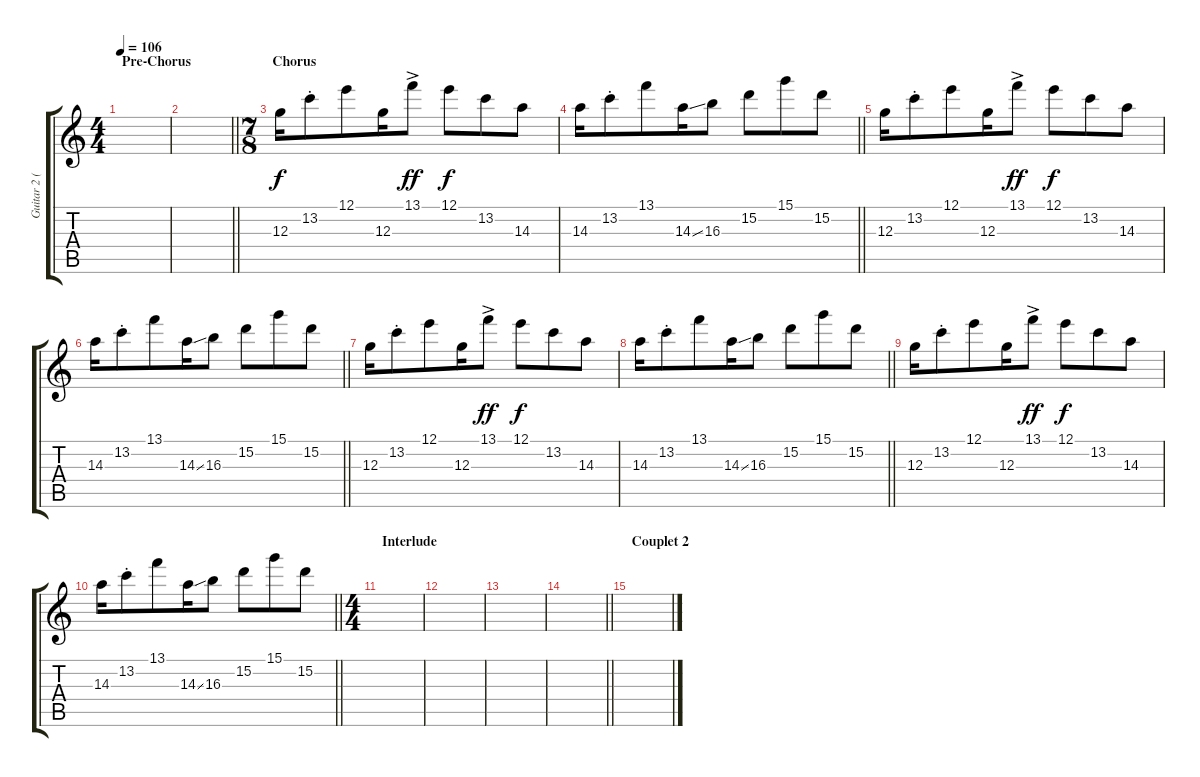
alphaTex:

\track ("Guitar 2 (Clean)" "Guitar 2 (") {instrument electricguitarclean}
\staff {score tabs}
\tuning (E4 B3 G3 D3 A2 E2) {hide}
\ts (4 4)
\section ("" "Pre-Chorus")
\tempo 106
\clef g2
\ks c
|
\barLineRight lightlight
|
\ts (7 8)
\section ("" "Chorus")
12.3.16 13.2{st}.8 12.1.8 12.3.16 13.1{ac}.8{dy ff} 12.1.8{dy f} 13.2.8 14.3.8 |
\barLineRight lightlight
14.3.16 13.2{st}.8 13.1.8 14.3{ss}.16 16.3.8 15.2.8 15.1.8 15.2.8 |
12.3.16 13.2{st}.8 12.1.8 12.3.16 13.1{ac}.8{dy ff} 12.1.8{dy f} 13.2.8 14.3.8 |
\barLineRight lightlight
14.3.16 13.2{st}.8 13.1.8 14.3{ss}.16 16.3.8 15.2.8 15.1.8 15.2.8 |
12.3.16 13.2{st}.8 12.1.8 12.3.16 13.1{ac}.8{dy ff} 12.1.8{dy f} 13.2.8 14.3.8 |
\barLineRight lightlight
14.3.16 13.2{st}.8 13.1.8 14.3{ss}.16 16.3.8 15.2.8 15.1.8 15.2.8 |
12.3.16 13.2{st}.8 12.1.8 12.3.16 13.1{ac}.8{dy ff} 12.1.8{dy f} 13.2.8 14.3.8 |
\barLineRight lightlight
14.3.16 13.2{st}.8 13.1.8 14.3{ss}.16 16.3.8 15.2.8 15.1.8 15.2.8 |
\ts (4 4)
\section ("" "Interlude")
|
|
|
\barLineRight lightlight
|
\section ("" "Couplet 2")
